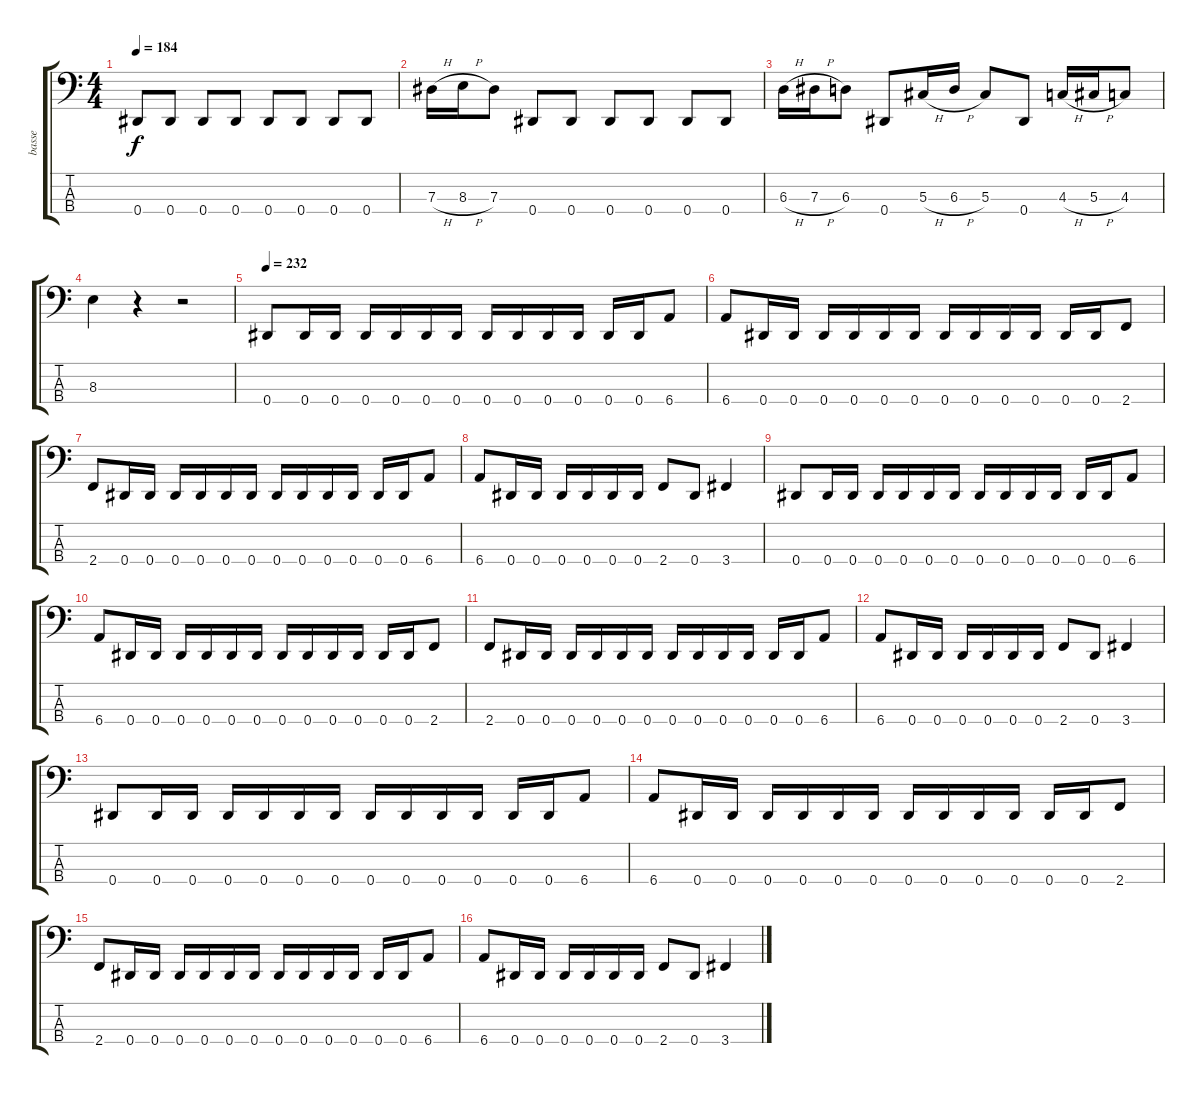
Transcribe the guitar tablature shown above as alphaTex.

\track ("basse" "basse") {instrument electricbasspick}
\staff {score tabs}
\tuning (Gb2 Db2 Ab1 Eb1) {hide}
\ts (4 4)
\tempo 184
\clef f4
\ks c
0.4.8{dy f} 0.4.8 0.4.8 0.4.8 0.4.8 0.4.8 0.4.8 0.4.8 |
7.3{h}.16 8.3{h}.16 7.3.8 0.4.8 0.4.8 0.4.8 0.4.8 0.4.8 0.4.8 |
6.3{h}.16 7.3{h}.16 6.3.8 0.4.8 5.3{h}.16 6.3{h}.16 5.3.8 0.4.8 4.3{h}.16 5.3{h}.16 4.3.8 |
8.3.4 r.4 r.2 |
\tempo 232
0.4.8 0.4.16 0.4.16 0.4.16 0.4.16 0.4.16 0.4.16 0.4.16 0.4.16 0.4.16 0.4.16 0.4.16 0.4.16 6.4.8 |
6.4.8 0.4.16 0.4.16 0.4.16 0.4.16 0.4.16 0.4.16 0.4.16 0.4.16 0.4.16 0.4.16 0.4.16 0.4.16 2.4.8 |
2.4.8 0.4.16 0.4.16 0.4.16 0.4.16 0.4.16 0.4.16 0.4.16 0.4.16 0.4.16 0.4.16 0.4.16 0.4.16 6.4.8 |
6.4.8 0.4.16 0.4.16 0.4.16 0.4.16 0.4.16 0.4.16 2.4.8 0.4.8 3.4.4 |
0.4.8 0.4.16 0.4.16 0.4.16 0.4.16 0.4.16 0.4.16 0.4.16 0.4.16 0.4.16 0.4.16 0.4.16 0.4.16 6.4.8 |
6.4.8 0.4.16 0.4.16 0.4.16 0.4.16 0.4.16 0.4.16 0.4.16 0.4.16 0.4.16 0.4.16 0.4.16 0.4.16 2.4.8 |
2.4.8 0.4.16 0.4.16 0.4.16 0.4.16 0.4.16 0.4.16 0.4.16 0.4.16 0.4.16 0.4.16 0.4.16 0.4.16 6.4.8 |
6.4.8 0.4.16 0.4.16 0.4.16 0.4.16 0.4.16 0.4.16 2.4.8 0.4.8 3.4.4 |
0.4.8 0.4.16 0.4.16 0.4.16 0.4.16 0.4.16 0.4.16 0.4.16 0.4.16 0.4.16 0.4.16 0.4.16 0.4.16 6.4.8 |
6.4.8 0.4.16 0.4.16 0.4.16 0.4.16 0.4.16 0.4.16 0.4.16 0.4.16 0.4.16 0.4.16 0.4.16 0.4.16 2.4.8 |
2.4.8 0.4.16 0.4.16 0.4.16 0.4.16 0.4.16 0.4.16 0.4.16 0.4.16 0.4.16 0.4.16 0.4.16 0.4.16 6.4.8 |
6.4.8 0.4.16 0.4.16 0.4.16 0.4.16 0.4.16 0.4.16 2.4.8 0.4.8 3.4.4
